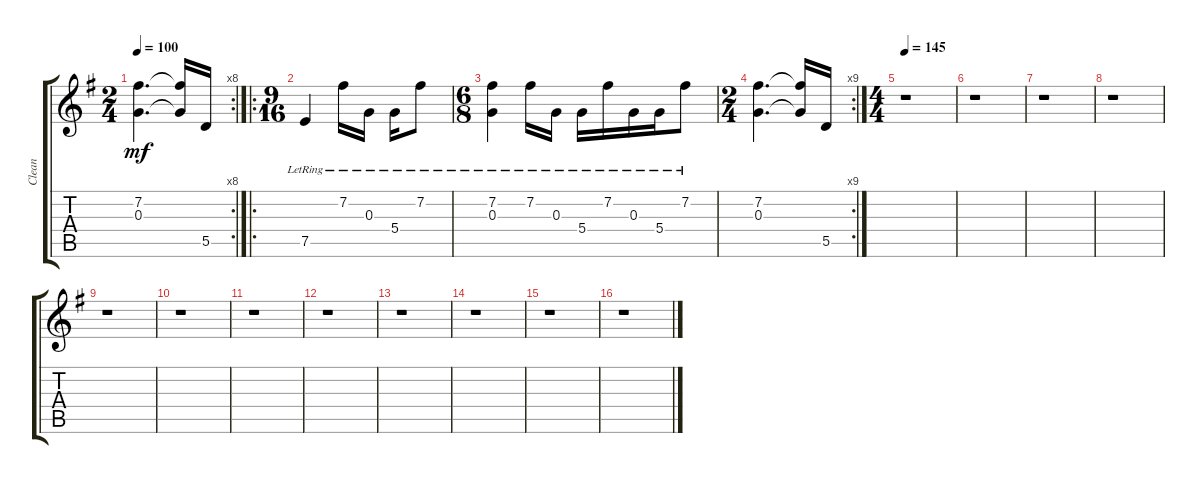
\track ("Clean" "Clean") {instrument electricguitarjazz}
\staff {score tabs}
\tuning (E4 B3 G3 D3 A2 E2) {hide}
\rc 8
\ts (2 4)
\tempo 100
\clef g2
\ks g
(7.2 0.3).4{d dy mf} (7.2{t} 0.3{t}).16 5.5.16 |
\ro
\ts (9 16)
7.5{lr}.4 7.2{lr}.16 0.3{lr}.16 5.4{lr}.16 7.2{lr}.8 |
\ts (6 8)
(7.2{lr} 0.3{lr}).4 7.2{lr}.16 0.3{lr}.16 5.4{lr}.16 7.2{lr}.16 0.3{lr}.16 5.4{lr}.16 7.2{lr}.8 |
\rc 9
\ts (2 4)
(7.2 0.3).4{d} (7.2{t} 0.3{t}).16 5.5.16 |
\ts (4 4)
\tempo 145
r.1 |
r.1 |
r.1 |
r.1 |
r.1 |
r.1 |
r.1 |
r.1 |
r.1 |
r.1 |
r.1 |
r.1
